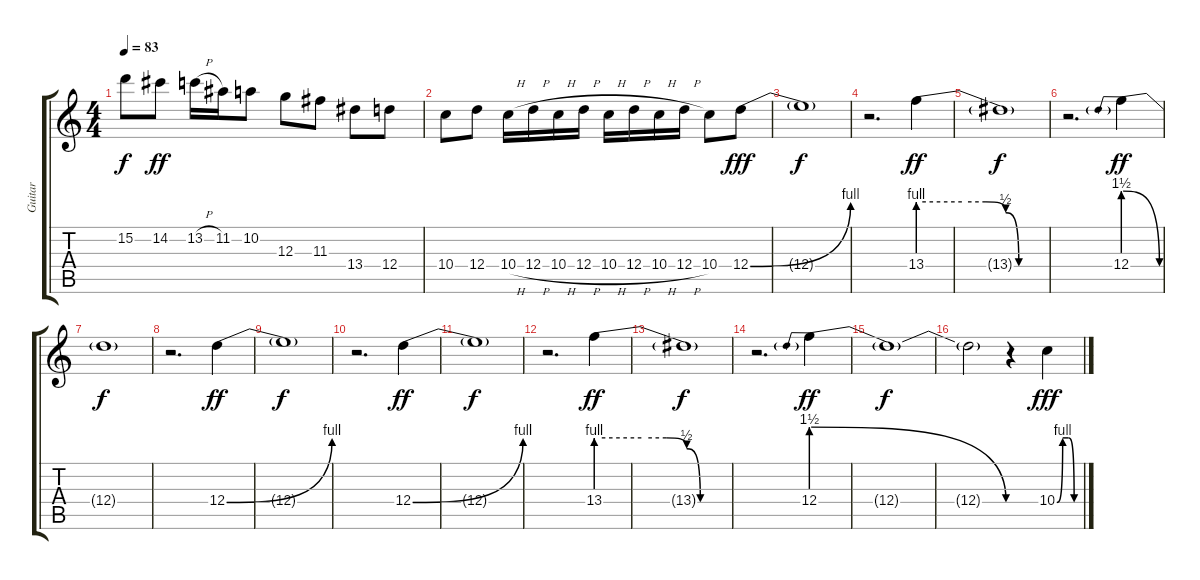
\track ("Guitar" "Guitar") {instrument distortionguitar}
\staff {score tabs}
\tuning (E4 B3 G3 D3 A2 E2) {hide}
\ts (4 4)
\tempo 83
\clef g2
\ks c
15.2{t}.8{dy f} 14.2.8{dy ff} 13.2{h}.16 11.2.16 10.2.8 12.3.8 11.3.8 13.4.8 12.4.8 |
10.4.8 12.4.8 10.4{h}.16 12.4{h}.16 10.4{h}.16 12.4{h}.16 10.4{h}.16 12.4{h}.16 10.4{h}.16 12.4{h}.16 10.4.8 12.4{be (bend 0 0 60 4)}.8{dy fff} |
12.4{t}.1{dy f} |
r.2{d} 13.4{be (custom 0 4 20 4 31 4 40 2 46 0 60 0)}.4{dy ff} |
13.4{t}.1{dy f} |
r.2{d} 12.4{be (prebendrelease 0 6 60 0)}.4{dy ff} |
12.4{t}.1{dy f} |
r.2{d} 12.4{be (bend 0 0 60 4)}.4{dy ff} |
12.4{t}.1{dy f} |
r.2{d} 12.4{be (bend 0 0 60 4)}.4{dy ff} |
12.4{t}.1{dy f} |
r.2{d} 13.4{be (custom 0 4 20 4 31 4 40 2 46 0 60 0)}.4{dy ff} |
13.4{t}.1{dy f} |
r.2{d} 12.4{be (prebendrelease 0 6 60 0)}.4{dy ff} |
12.4{t}.1{dy f} |
12.4{t}.2 r.4 10.4{be (custom 0 0 15 4 30 4 45 0 60 0)}.4{dy fff}
